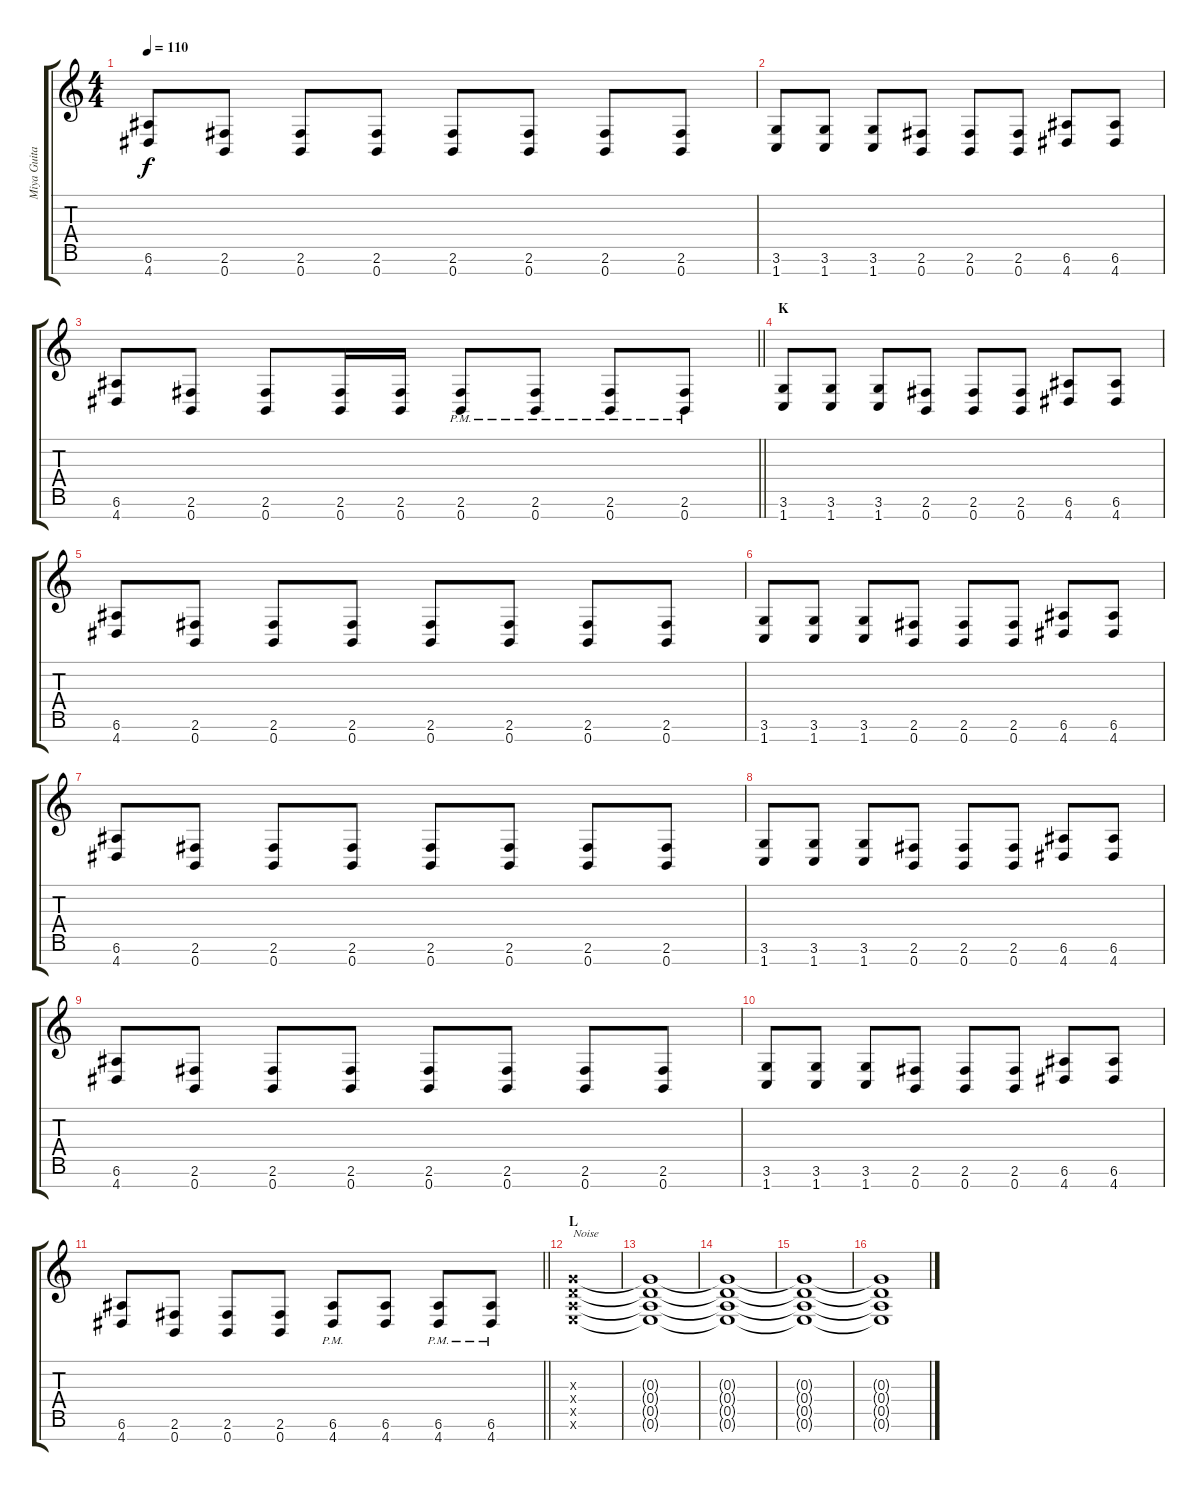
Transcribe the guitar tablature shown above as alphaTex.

\track ("Miya Guitar II" "Miya Guita") {instrument distortionguitar}
\staff {score tabs}
\tuning (E4 B3 G3 D3 A2 E2 B1) {hide}
\ts (4 4)
\tempo 110
\clef g2
\ks c
(6.6 4.7).8{dy f} (2.6 0.7).8 (2.6 0.7).8 (2.6 0.7).8 (2.6 0.7).8 (2.6 0.7).8 (2.6 0.7).8 (2.6 0.7).8 |
(3.6 1.7).8 (3.6 1.7).8 (3.6 1.7).8 (2.6 0.7).8 (2.6 0.7).8 (2.6 0.7).8 (6.6 4.7).8 (6.6 4.7).8 |
\barLineRight lightlight
(6.6 4.7).8 (2.6 0.7).8 (2.6 0.7).8 (2.6 0.7).16 (2.6 0.7).16 (2.6{pm} 0.7{pm}).8 (2.6{pm} 0.7{pm}).8 (2.6{pm} 0.7{pm}).8 (2.6{pm} 0.7{pm}).8 |
\section ("" "K")
(3.6 1.7).8 (3.6 1.7).8 (3.6 1.7).8 (2.6 0.7).8 (2.6 0.7).8 (2.6 0.7).8 (6.6 4.7).8 (6.6 4.7).8 |
(6.6 4.7).8 (2.6 0.7).8 (2.6 0.7).8 (2.6 0.7).8 (2.6 0.7).8 (2.6 0.7).8 (2.6 0.7).8 (2.6 0.7).8 |
(3.6 1.7).8 (3.6 1.7).8 (3.6 1.7).8 (2.6 0.7).8 (2.6 0.7).8 (2.6 0.7).8 (6.6 4.7).8 (6.6 4.7).8 |
(6.6 4.7).8 (2.6 0.7).8 (2.6 0.7).8 (2.6 0.7).8 (2.6 0.7).8 (2.6 0.7).8 (2.6 0.7).8 (2.6 0.7).8 |
(3.6 1.7).8 (3.6 1.7).8 (3.6 1.7).8 (2.6 0.7).8 (2.6 0.7).8 (2.6 0.7).8 (6.6 4.7).8 (6.6 4.7).8 |
(6.6 4.7).8 (2.6 0.7).8 (2.6 0.7).8 (2.6 0.7).8 (2.6 0.7).8 (2.6 0.7).8 (2.6 0.7).8 (2.6 0.7).8 |
(3.6 1.7).8 (3.6 1.7).8 (3.6 1.7).8 (2.6 0.7).8 (2.6 0.7).8 (2.6 0.7).8 (6.6 4.7).8 (6.6 4.7).8 |
\barLineRight lightlight
(6.6 4.7).8 (2.6 0.7).8 (2.6 0.7).8 (2.6 0.7).8 (6.6{pm} 4.7{pm}).8 (6.6 4.7).8 (6.6{pm} 4.7{pm}).8 (6.6{pm} 4.7{pm}).8 |
\section ("" "L")
(0.3{x} 0.4{x} 0.5{x} 0.6{x}).1{txt "Noise"} |
(0.3{t} 0.4{t} 0.5{t} 0.6{t}).1 |
(0.3{t} 0.4{t} 0.5{t} 0.6{t}).1 |
(0.3{t} 0.4{t} 0.5{t} 0.6{t}).1 |
(0.3{t} 0.4{t} 0.5{t} 0.6{t}).1
